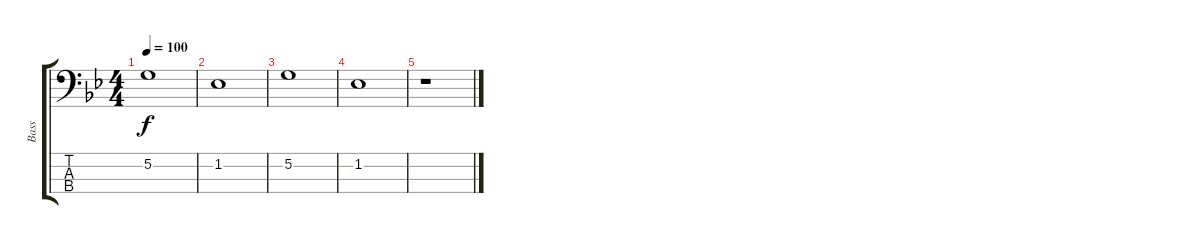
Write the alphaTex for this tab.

\track ("Bass" "Bass") {instrument fretlessbass}
\staff {score tabs}
\tuning (G2 D2 A1 E1) {hide}
\ts (4 4)
\tempo 100
\clef f4
\ks gminor
5.2.1{dy f} |
1.2.1 |
5.2.1 |
1.2.1 |
r.1
